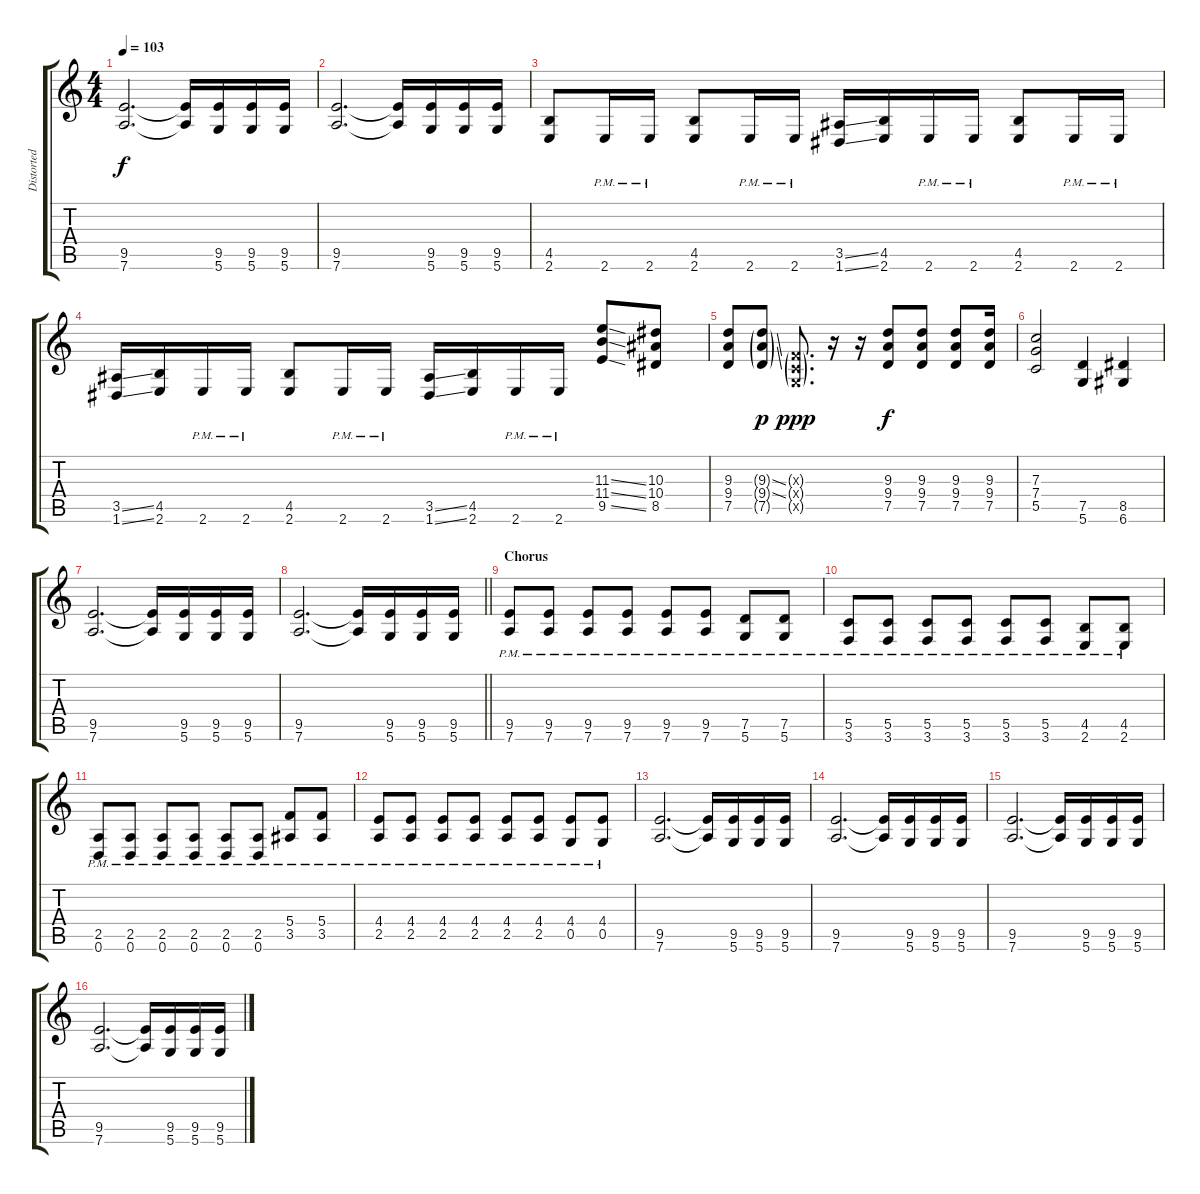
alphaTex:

\track ("Distorted Rhythm Guitar (L)" "Distorted ") {instrument distortionguitar}
\staff {score tabs}
\tuning (D4 A3 F3 C3 G2 D2) {hide}
\ts (4 4)
\tempo 103
\clef g2
\ks c
(9.5 7.6).2{d dy f} (9.5{t} 7.6{t}).16 (9.5 5.6).16 (9.5 5.6).16 (9.5 5.6).16 |
(9.5 7.6).2{d} (9.5{t} 7.6{t}).16 (9.5 5.6).16 (9.5 5.6).16 (9.5 5.6).16 |
(4.5 2.6).8 2.6{pm}.16 2.6{pm}.16 (4.5 2.6).8 2.6{pm}.16 2.6{pm}.16 (3.5{ss} 1.6{ss}).16 (4.5 2.6).16 2.6{pm}.16 2.6{pm}.16 (4.5 2.6).8 2.6{pm}.16 2.6{pm}.16 |
(3.5{ss} 1.6{ss}).16 (4.5 2.6).16 2.6{pm}.16 2.6{pm}.16 (4.5 2.6).8 2.6{pm}.16 2.6{pm}.16 (3.5{ss} 1.6{ss}).16 (4.5 2.6).16 2.6{pm}.16 2.6{pm}.16 (11.3{ss} 11.4{ss} 9.5{ss}).8 (10.3 10.4 8.5).8 |
(9.3 9.4 7.5).8 (9.3{ss g} 9.4{ss g} 7.5{g}).8{dy p} (0.3{g x} 0.4{g x} 0.5{g x}).8{d dy ppp} r.16 r.16 (9.3 9.4 7.5).8{dy f} (9.3 9.4 7.5).8 (9.3 9.4 7.5).8 (9.3 9.4 7.5).16 |
(7.3 7.4 5.5).2 (7.5 5.6).4 (8.5 6.6).4 |
(9.5 7.6).2{d} (9.5{t} 7.6{t}).16 (9.5 5.6).16 (9.5 5.6).16 (9.5 5.6).16 |
\barLineRight lightlight
(9.5 7.6).2{d} (9.5{t} 7.6{t}).16 (9.5 5.6).16 (9.5 5.6).16 (9.5 5.6).16 |
\section ("" "Chorus")
(9.5{pm} 7.6{pm}).8 (9.5{pm} 7.6{pm}).8 (9.5{pm} 7.6{pm}).8 (9.5{pm} 7.6{pm}).8 (9.5{pm} 7.6{pm}).8 (9.5{pm} 7.6{pm}).8 (7.5{pm} 5.6{pm}).8 (7.5{pm} 5.6{pm}).8 |
(5.5{pm} 3.6{pm}).8 (5.5{pm} 3.6{pm}).8 (5.5{pm} 3.6{pm}).8 (5.5{pm} 3.6{pm}).8 (5.5{pm} 3.6{pm}).8 (5.5{pm} 3.6{pm}).8 (4.5{pm} 2.6{pm}).8 (4.5{pm} 2.6{pm}).8 |
(2.5{pm} 0.6{pm}).8 (2.5{pm} 0.6{pm}).8 (2.5{pm} 0.6{pm}).8 (2.5{pm} 0.6{pm}).8 (2.5{pm} 0.6{pm}).8 (2.5{pm} 0.6{pm}).8 (5.4{pm} 3.5{pm}).8 (5.4{pm} 3.5{pm}).8 |
(4.4{pm} 2.5{pm}).8 (4.4{pm} 2.5{pm}).8 (4.4{pm} 2.5{pm}).8 (4.4{pm} 2.5{pm}).8 (4.4{pm} 2.5{pm}).8 (4.4{pm} 2.5{pm}).8 (4.4{pm} 0.5{pm}).8 (4.4{pm} 0.5{pm}).8 |
(9.5 7.6).2{d} (9.5{t} 7.6{t}).16 (9.5 5.6).16 (9.5 5.6).16 (9.5 5.6).16 |
(9.5 7.6).2{d} (9.5{t} 7.6{t}).16 (9.5 5.6).16 (9.5 5.6).16 (9.5 5.6).16 |
(9.5 7.6).2{d} (9.5{t} 7.6{t}).16 (9.5 5.6).16 (9.5 5.6).16 (9.5 5.6).16 |
(9.5 7.6).2{d} (9.5{t} 7.6{t}).16 (9.5 5.6).16 (9.5 5.6).16 (9.5 5.6).16
